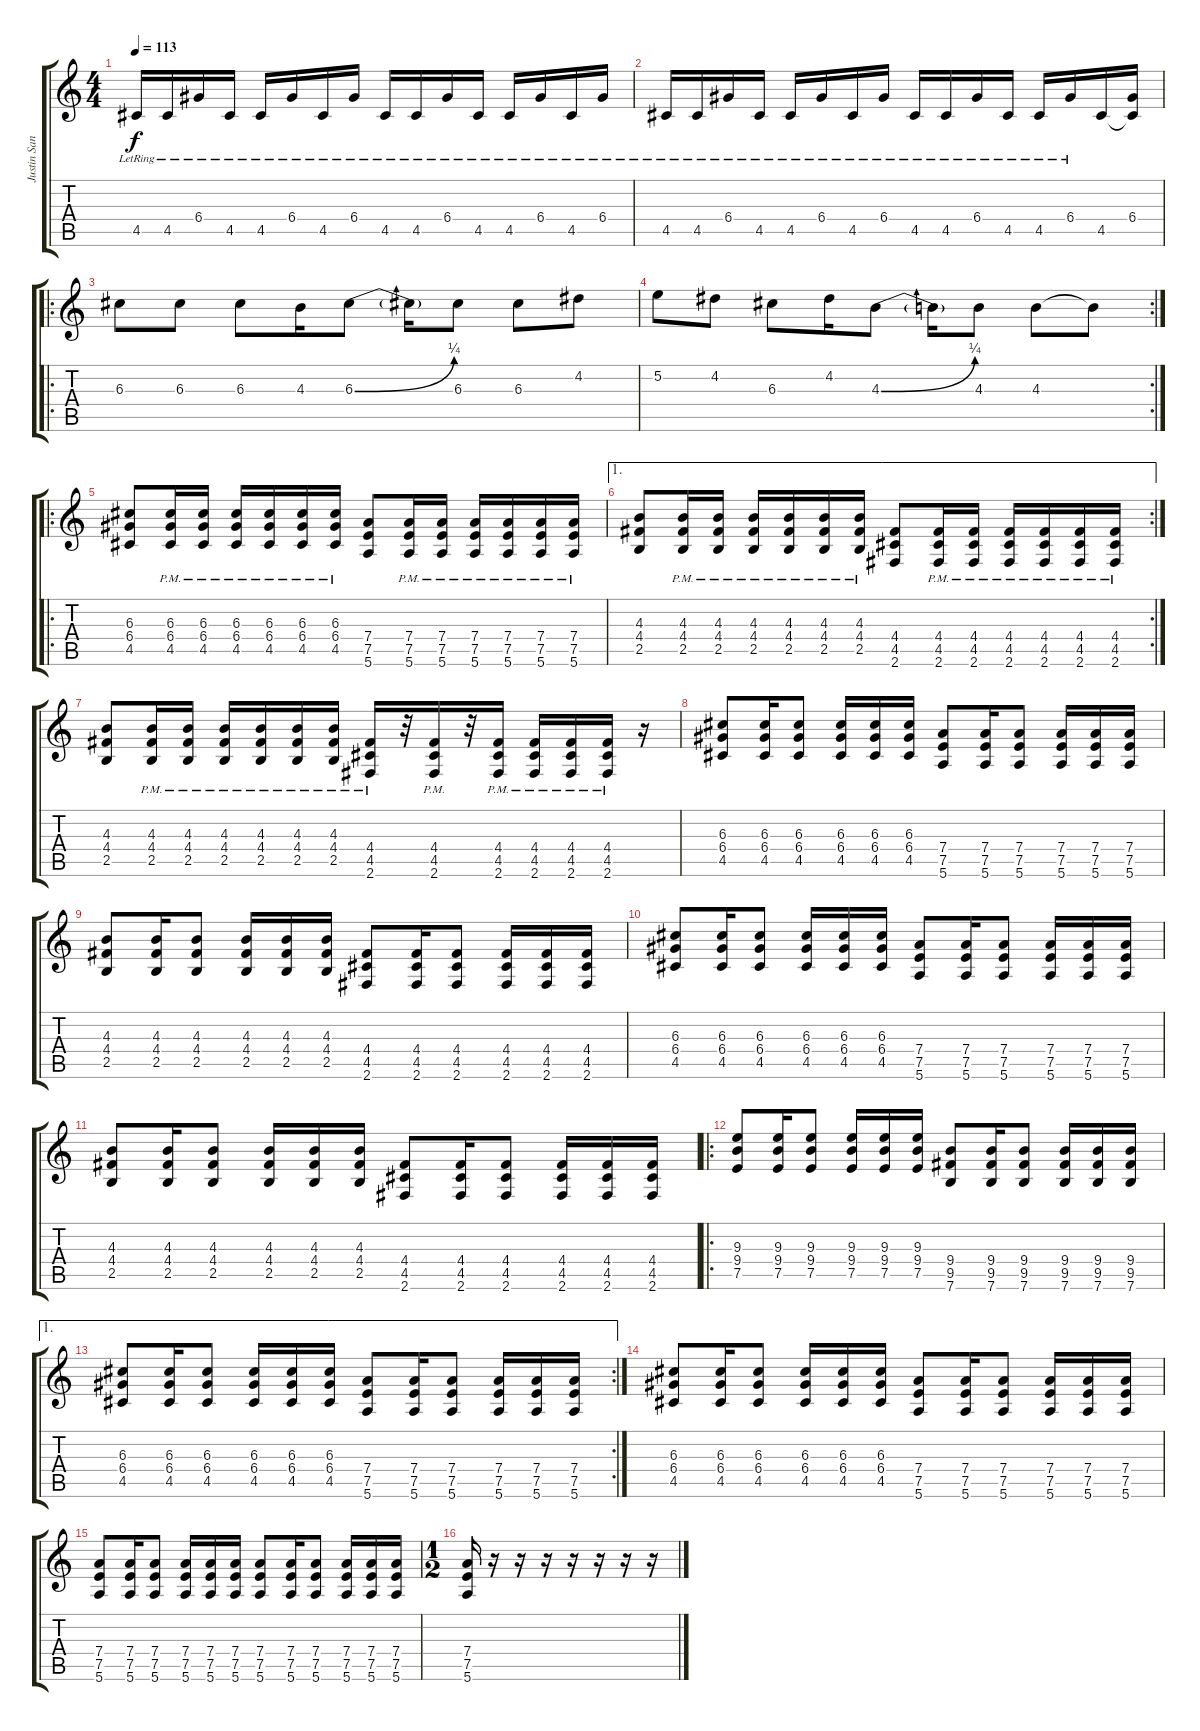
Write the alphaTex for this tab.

\track ("Justin Sane" "Justin San") {instrument distortionguitar}
\staff {score tabs}
\tuning (E4 B3 G3 D3 A2 E2) {hide}
\ts (4 4)
\tempo 113
\clef g2
\ks c
4.5{lr}.16{dy f instrument distortionguitar} 4.5{lr}.16 6.4{lr}.16 4.5{lr}.16 4.5{lr}.16 6.4{lr}.16 4.5{lr}.16 6.4{lr}.16 4.5{lr}.16 4.5{lr}.16 6.4{lr}.16 4.5{lr}.16 4.5{lr}.16 6.4{lr}.16 4.5{lr}.16 6.4{lr}.16 |
4.5{lr}.16 4.5{lr}.16 6.4{lr}.16 4.5{lr}.16 4.5{lr}.16 6.4{lr}.16 4.5{lr}.16 6.4{lr}.16 4.5{lr}.16 4.5{lr}.16 6.4{lr}.16 4.5{lr}.16 4.5{lr}.16 6.4{lr}.16 4.5.16 (6.4 4.5{t}).16 |
\ro
6.3.8 6.3.8 6.3.8 4.3.16 6.3{be (bend 0 0 60 1)}.8 6.3{t}.16 6.3.8 6.3.8 4.2.8 |
\rc 2
5.2.8 4.2.8 6.3.8 4.2.16 4.3{be (bend 0 0 60 1)}.8 4.3{t}.16 4.3.8 4.3.8 4.3{t}.8 |
\ro
(6.3 6.4 4.5).8 (6.3{pm} 6.4{pm} 4.5{pm}).16 (6.3{pm} 6.4{pm} 4.5{pm}).16 (6.3{pm} 6.4{pm} 4.5{pm}).16 (6.3{pm} 6.4{pm} 4.5{pm}).16 (6.3{pm} 6.4{pm} 4.5{pm}).16 (6.3{pm} 6.4{pm} 4.5{pm}).16 (7.4 7.5 5.6).8 (7.4{pm} 7.5{pm} 5.6{pm}).16 (7.4{pm} 7.5{pm} 5.6{pm}).16 (7.4{pm} 7.5{pm} 5.6{pm}).16 (7.4{pm} 7.5{pm} 5.6{pm}).16 (7.4{pm} 7.5{pm} 5.6{pm}).16 (7.4{pm} 7.5{pm} 5.6{pm}).16 |
\ae 1
\rc 2
(4.3 4.4 2.5).8 (4.3{pm} 4.4{pm} 2.5{pm}).16 (4.3{pm} 4.4{pm} 2.5{pm}).16 (4.3{pm} 4.4{pm} 2.5{pm}).16 (4.3{pm} 4.4{pm} 2.5{pm}).16 (4.3{pm} 4.4{pm} 2.5{pm}).16 (4.3{pm} 4.4{pm} 2.5{pm}).16 (4.4 4.5 2.6).8 (4.4{pm} 4.5{pm} 2.6{pm}).16 (4.4{pm} 4.5{pm} 2.6{pm}).16 (4.4{pm} 4.5{pm} 2.6{pm}).16 (4.4{pm} 4.5{pm} 2.6{pm}).16 (4.4{pm} 4.5{pm} 2.6{pm}).16 (4.4{pm} 4.5{pm} 2.6{pm}).16 |
(4.3 4.4 2.5).8 (4.3{pm} 4.4{pm} 2.5{pm}).16 (4.3{pm} 4.4{pm} 2.5{pm}).16 (4.3{pm} 4.4{pm} 2.5{pm}).16 (4.3{pm} 4.4{pm} 2.5{pm}).16 (4.3{pm} 4.4{pm} 2.5{pm}).16 (4.3{pm} 4.4{pm} 2.5{pm}).16 (4.4{pm} 4.5{pm} 2.6{pm}).16 r.32 (4.4{pm} 4.5{pm} 2.6{pm}).16 r.32 (4.4{pm} 4.5{pm} 2.6{pm}).16 (4.4{pm} 4.5{pm} 2.6{pm}).16 (4.4{pm} 4.5{pm} 2.6{pm}).16 (4.4{pm} 4.5{pm} 2.6{pm}).16 r.16 |
(6.3 6.4 4.5).8 (6.3 6.4 4.5).16 (6.3 6.4 4.5).8 (6.3 6.4 4.5).16 (6.3 6.4 4.5).16 (6.3 6.4 4.5).16 (7.4 7.5 5.6).8 (7.4 7.5 5.6).16 (7.4 7.5 5.6).8 (7.4 7.5 5.6).16 (7.4 7.5 5.6).16 (7.4 7.5 5.6).16 |
(4.3 4.4 2.5).8 (4.3 4.4 2.5).16 (4.3 4.4 2.5).8 (4.3 4.4 2.5).16 (4.3 4.4 2.5).16 (4.3 4.4 2.5).16 (4.4 4.5 2.6).8 (4.4 4.5 2.6).16 (4.4 4.5 2.6).8 (4.4 4.5 2.6).16 (4.4 4.5 2.6).16 (4.4 4.5 2.6).16 |
(6.3 6.4 4.5).8 (6.3 6.4 4.5).16 (6.3 6.4 4.5).8 (6.3 6.4 4.5).16 (6.3 6.4 4.5).16 (6.3 6.4 4.5).16 (7.4 7.5 5.6).8 (7.4 7.5 5.6).16 (7.4 7.5 5.6).8 (7.4 7.5 5.6).16 (7.4 7.5 5.6).16 (7.4 7.5 5.6).16 |
(4.3 4.4 2.5).8 (4.3 4.4 2.5).16 (4.3 4.4 2.5).8 (4.3 4.4 2.5).16 (4.3 4.4 2.5).16 (4.3 4.4 2.5).16 (4.4 4.5 2.6).8 (4.4 4.5 2.6).16 (4.4 4.5 2.6).8 (4.4 4.5 2.6).16 (4.4 4.5 2.6).16 (4.4 4.5 2.6).16 |
\ro
(9.3 9.4 7.5).8 (9.3 9.4 7.5).16 (9.3 9.4 7.5).8 (9.3 9.4 7.5).16 (9.3 9.4 7.5).16 (9.3 9.4 7.5).16 (9.4 9.5 7.6).8 (9.4 9.5 7.6).16 (9.4 9.5 7.6).8 (9.4 9.5 7.6).16 (9.4 9.5 7.6).16 (9.4 9.5 7.6).16 |
\ae 1
\rc 2
(6.3 6.4 4.5).8 (6.3 6.4 4.5).16 (6.3 6.4 4.5).8 (6.3 6.4 4.5).16 (6.3 6.4 4.5).16 (6.3 6.4 4.5).16 (7.4 7.5 5.6).8 (7.4 7.5 5.6).16 (7.4 7.5 5.6).8 (7.4 7.5 5.6).16 (7.4 7.5 5.6).16 (7.4 7.5 5.6).16 |
(6.3 6.4 4.5).8 (6.3 6.4 4.5).16 (6.3 6.4 4.5).8 (6.3 6.4 4.5).16 (6.3 6.4 4.5).16 (6.3 6.4 4.5).16 (7.4 7.5 5.6).8 (7.4 7.5 5.6).16 (7.4 7.5 5.6).8 (7.4 7.5 5.6).16 (7.4 7.5 5.6).16 (7.4 7.5 5.6).16 |
(7.4 7.5 5.6).8 (7.4 7.5 5.6).16 (7.4 7.5 5.6).8 (7.4 7.5 5.6).16 (7.4 7.5 5.6).16 (7.4 7.5 5.6).16 (7.4 7.5 5.6).8 (7.4 7.5 5.6).16 (7.4 7.5 5.6).8 (7.4 7.5 5.6).16 (7.4 7.5 5.6).16 (7.4 7.5 5.6).16 |
\ts (1 2)
(7.4 7.5 5.6).16 r.16 r.16 r.16 r.16 r.16 r.16 r.16
